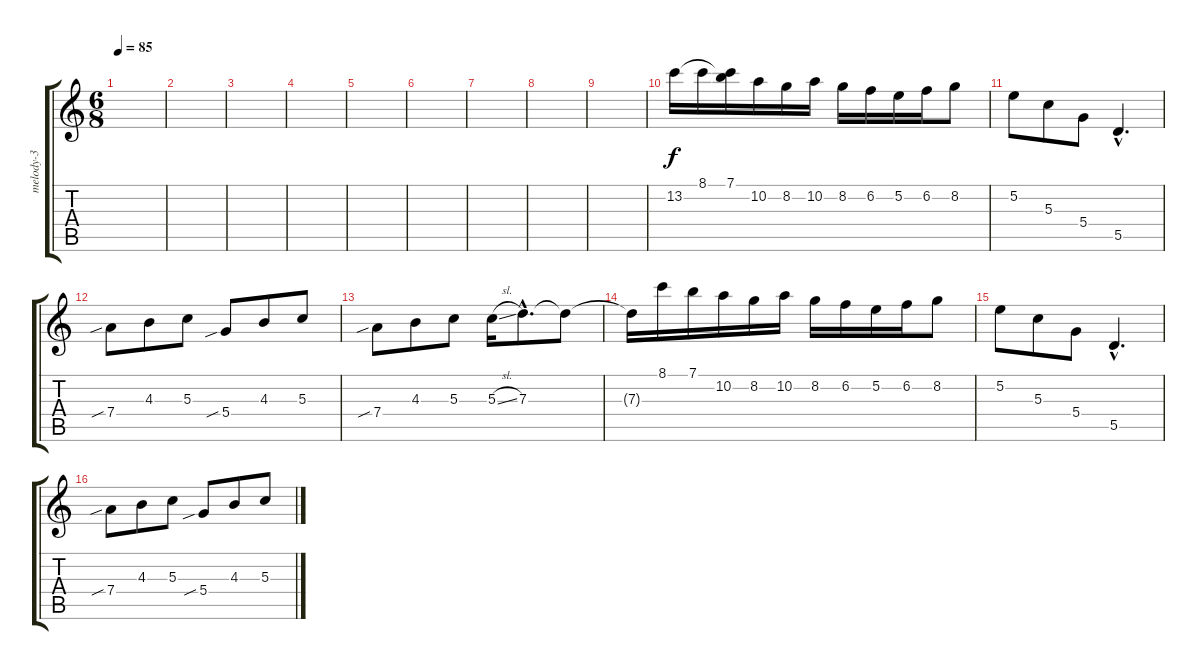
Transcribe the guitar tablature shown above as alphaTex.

\track ("melody-3" "melody-3") {instrument acousticguitarnylon}
\staff {score tabs}
\tuning (E4 B3 G3 D3 A2 E2) {hide}
\ts (6 8)
\tempo 85
\clef g2
\ks c
|
|
|
|
|
|
|
|
|
13.2.16 8.1.16 (7.1 13.2{t}).16 10.2.16 8.2.16 10.2.16 8.2.16 6.2.16 5.2.16 6.2.16 8.2.8 |
5.2.8 5.3.8 5.4.8 5.5{hac}.4{d} |
7.4{sib}.8 4.3.8 5.3.8 5.4{sib}.8 4.3.8 5.3.8 |
7.4{sib}.8 4.3.8 5.3.8 5.3{sl}.16 7.3{hac}.8{d} 7.3{t}.8 |
7.3{t}.16 8.1.16 7.1.16 10.2.16 8.2.16 10.2.16 8.2.16 6.2.16 5.2.16 6.2.16 8.2.8 |
5.2.8 5.3.8 5.4.8 5.5{hac}.4{d} |
7.4{sib}.8 4.3.8 5.3.8 5.4{sib}.8 4.3.8 5.3.8
